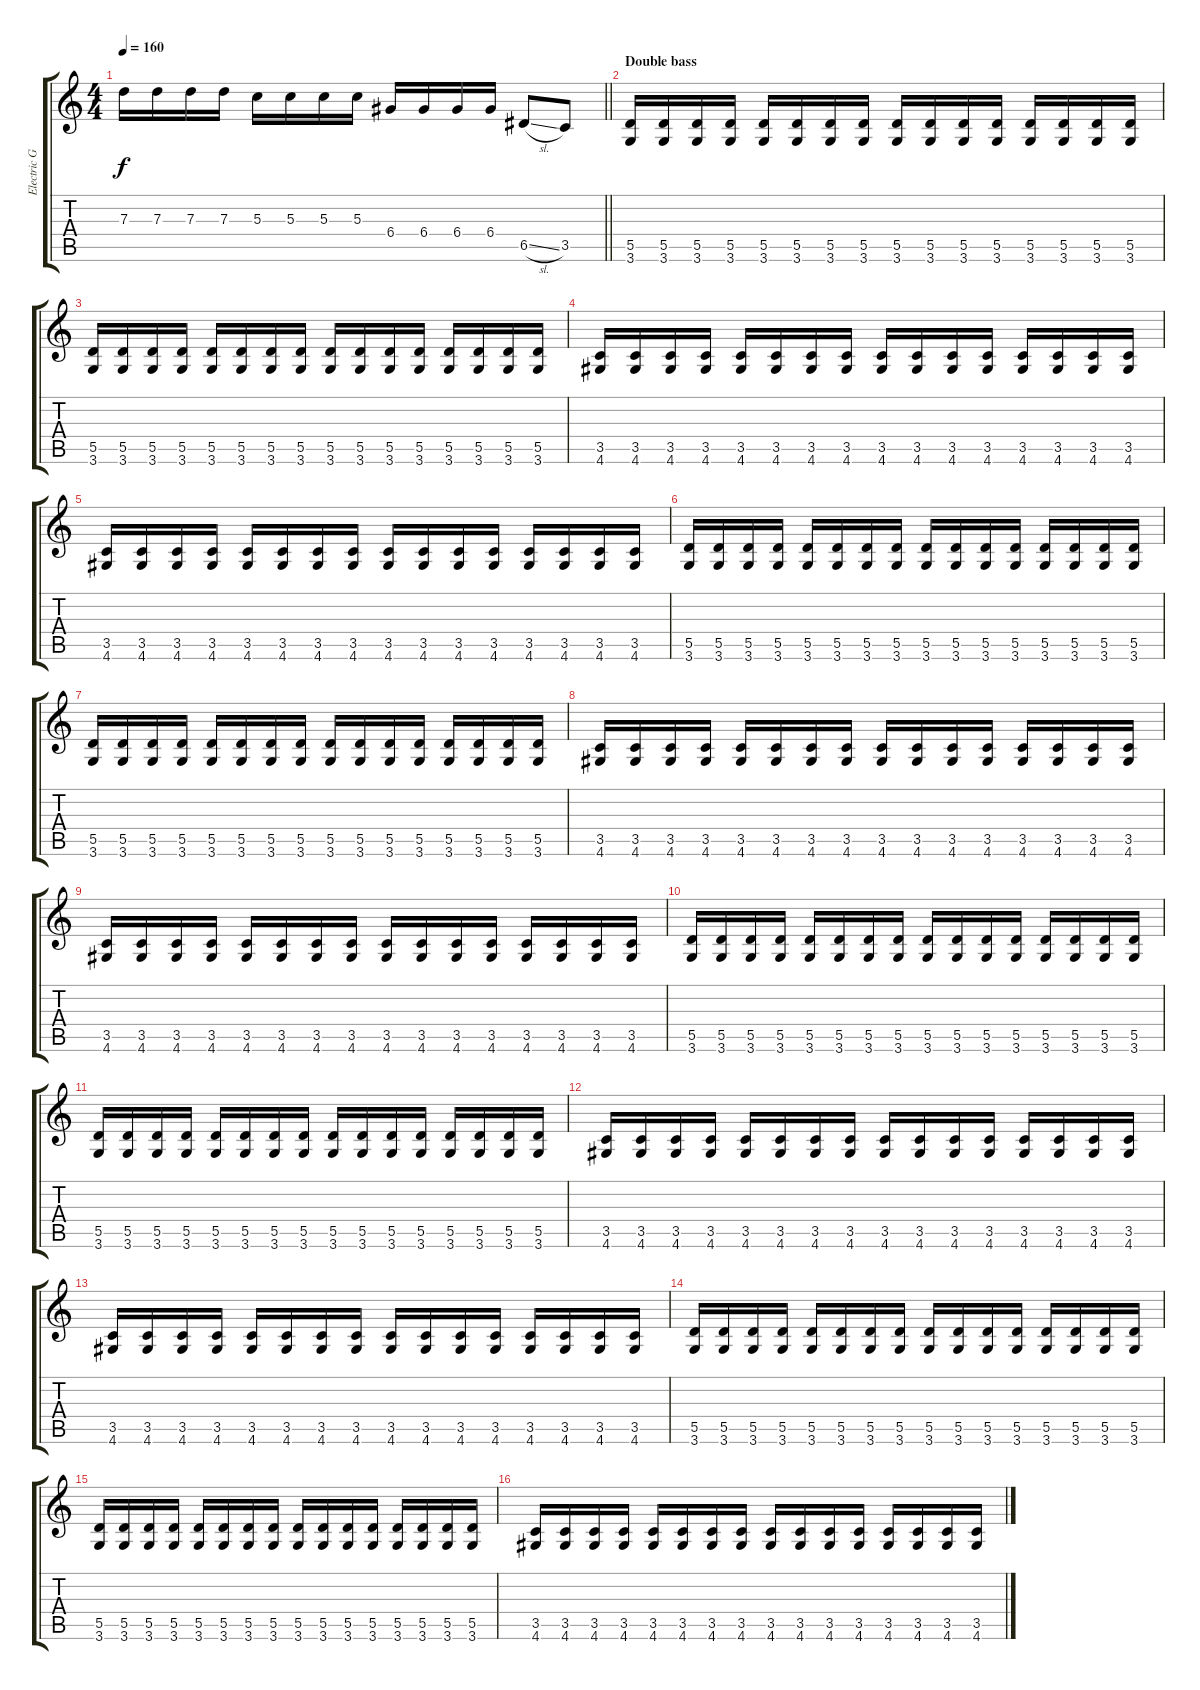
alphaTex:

\track ("Electric Guitar" "Electric G") {instrument overdrivenguitar}
\staff {score tabs}
\tuning (E4 B3 G3 D3 A2 E2) {hide}
\ts (4 4)
\tempo 160
\clef g2
\barLineRight lightlight
\ks c
7.3.16{dy f} 7.3.16 7.3.16 7.3.16 5.3.16 5.3.16 5.3.16 5.3.16 6.4.16 6.4.16 6.4.16 6.4.16 6.5{sl}.8 3.5.8 |
\section ("" "Double bass")
(5.5 3.6).16 (5.5 3.6).16 (5.5 3.6).16 (5.5 3.6).16 (5.5 3.6).16 (5.5 3.6).16 (5.5 3.6).16 (5.5 3.6).16 (5.5 3.6).16 (5.5 3.6).16 (5.5 3.6).16 (5.5 3.6).16 (5.5 3.6).16 (5.5 3.6).16 (5.5 3.6).16 (5.5 3.6).16 |
(5.5 3.6).16 (5.5 3.6).16 (5.5 3.6).16 (5.5 3.6).16 (5.5 3.6).16 (5.5 3.6).16 (5.5 3.6).16 (5.5 3.6).16 (5.5 3.6).16 (5.5 3.6).16 (5.5 3.6).16 (5.5 3.6).16 (5.5 3.6).16 (5.5 3.6).16 (5.5 3.6).16 (5.5 3.6).16 |
(3.5 4.6).16 (3.5 4.6).16 (3.5 4.6).16 (3.5 4.6).16 (3.5 4.6).16 (3.5 4.6).16 (3.5 4.6).16 (3.5 4.6).16 (3.5 4.6).16 (3.5 4.6).16 (3.5 4.6).16 (3.5 4.6).16 (3.5 4.6).16 (3.5 4.6).16 (3.5 4.6).16 (3.5 4.6).16 |
(3.5 4.6).16 (3.5 4.6).16 (3.5 4.6).16 (3.5 4.6).16 (3.5 4.6).16 (3.5 4.6).16 (3.5 4.6).16 (3.5 4.6).16 (3.5 4.6).16 (3.5 4.6).16 (3.5 4.6).16 (3.5 4.6).16 (3.5 4.6).16 (3.5 4.6).16 (3.5 4.6).16 (3.5 4.6).16 |
(5.5 3.6).16 (5.5 3.6).16 (5.5 3.6).16 (5.5 3.6).16 (5.5 3.6).16 (5.5 3.6).16 (5.5 3.6).16 (5.5 3.6).16 (5.5 3.6).16 (5.5 3.6).16 (5.5 3.6).16 (5.5 3.6).16 (5.5 3.6).16 (5.5 3.6).16 (5.5 3.6).16 (5.5 3.6).16 |
(5.5 3.6).16 (5.5 3.6).16 (5.5 3.6).16 (5.5 3.6).16 (5.5 3.6).16 (5.5 3.6).16 (5.5 3.6).16 (5.5 3.6).16 (5.5 3.6).16 (5.5 3.6).16 (5.5 3.6).16 (5.5 3.6).16 (5.5 3.6).16 (5.5 3.6).16 (5.5 3.6).16 (5.5 3.6).16 |
(3.5 4.6).16 (3.5 4.6).16 (3.5 4.6).16 (3.5 4.6).16 (3.5 4.6).16 (3.5 4.6).16 (3.5 4.6).16 (3.5 4.6).16 (3.5 4.6).16 (3.5 4.6).16 (3.5 4.6).16 (3.5 4.6).16 (3.5 4.6).16 (3.5 4.6).16 (3.5 4.6).16 (3.5 4.6).16 |
(3.5 4.6).16 (3.5 4.6).16 (3.5 4.6).16 (3.5 4.6).16 (3.5 4.6).16 (3.5 4.6).16 (3.5 4.6).16 (3.5 4.6).16 (3.5 4.6).16 (3.5 4.6).16 (3.5 4.6).16 (3.5 4.6).16 (3.5 4.6).16 (3.5 4.6).16 (3.5 4.6).16 (3.5 4.6).16 |
(5.5 3.6).16 (5.5 3.6).16 (5.5 3.6).16 (5.5 3.6).16 (5.5 3.6).16 (5.5 3.6).16 (5.5 3.6).16 (5.5 3.6).16 (5.5 3.6).16 (5.5 3.6).16 (5.5 3.6).16 (5.5 3.6).16 (5.5 3.6).16 (5.5 3.6).16 (5.5 3.6).16 (5.5 3.6).16 |
(5.5 3.6).16 (5.5 3.6).16 (5.5 3.6).16 (5.5 3.6).16 (5.5 3.6).16 (5.5 3.6).16 (5.5 3.6).16 (5.5 3.6).16 (5.5 3.6).16 (5.5 3.6).16 (5.5 3.6).16 (5.5 3.6).16 (5.5 3.6).16 (5.5 3.6).16 (5.5 3.6).16 (5.5 3.6).16 |
(3.5 4.6).16 (3.5 4.6).16 (3.5 4.6).16 (3.5 4.6).16 (3.5 4.6).16 (3.5 4.6).16 (3.5 4.6).16 (3.5 4.6).16 (3.5 4.6).16 (3.5 4.6).16 (3.5 4.6).16 (3.5 4.6).16 (3.5 4.6).16 (3.5 4.6).16 (3.5 4.6).16 (3.5 4.6).16 |
(3.5 4.6).16 (3.5 4.6).16 (3.5 4.6).16 (3.5 4.6).16 (3.5 4.6).16 (3.5 4.6).16 (3.5 4.6).16 (3.5 4.6).16 (3.5 4.6).16 (3.5 4.6).16 (3.5 4.6).16 (3.5 4.6).16 (3.5 4.6).16 (3.5 4.6).16 (3.5 4.6).16 (3.5 4.6).16 |
(5.5 3.6).16 (5.5 3.6).16 (5.5 3.6).16 (5.5 3.6).16 (5.5 3.6).16 (5.5 3.6).16 (5.5 3.6).16 (5.5 3.6).16 (5.5 3.6).16 (5.5 3.6).16 (5.5 3.6).16 (5.5 3.6).16 (5.5 3.6).16 (5.5 3.6).16 (5.5 3.6).16 (5.5 3.6).16 |
(5.5 3.6).16 (5.5 3.6).16 (5.5 3.6).16 (5.5 3.6).16 (5.5 3.6).16 (5.5 3.6).16 (5.5 3.6).16 (5.5 3.6).16 (5.5 3.6).16 (5.5 3.6).16 (5.5 3.6).16 (5.5 3.6).16 (5.5 3.6).16 (5.5 3.6).16 (5.5 3.6).16 (5.5 3.6).16 |
(3.5 4.6).16 (3.5 4.6).16 (3.5 4.6).16 (3.5 4.6).16 (3.5 4.6).16 (3.5 4.6).16 (3.5 4.6).16 (3.5 4.6).16 (3.5 4.6).16 (3.5 4.6).16 (3.5 4.6).16 (3.5 4.6).16 (3.5 4.6).16 (3.5 4.6).16 (3.5 4.6).16 (3.5 4.6).16
